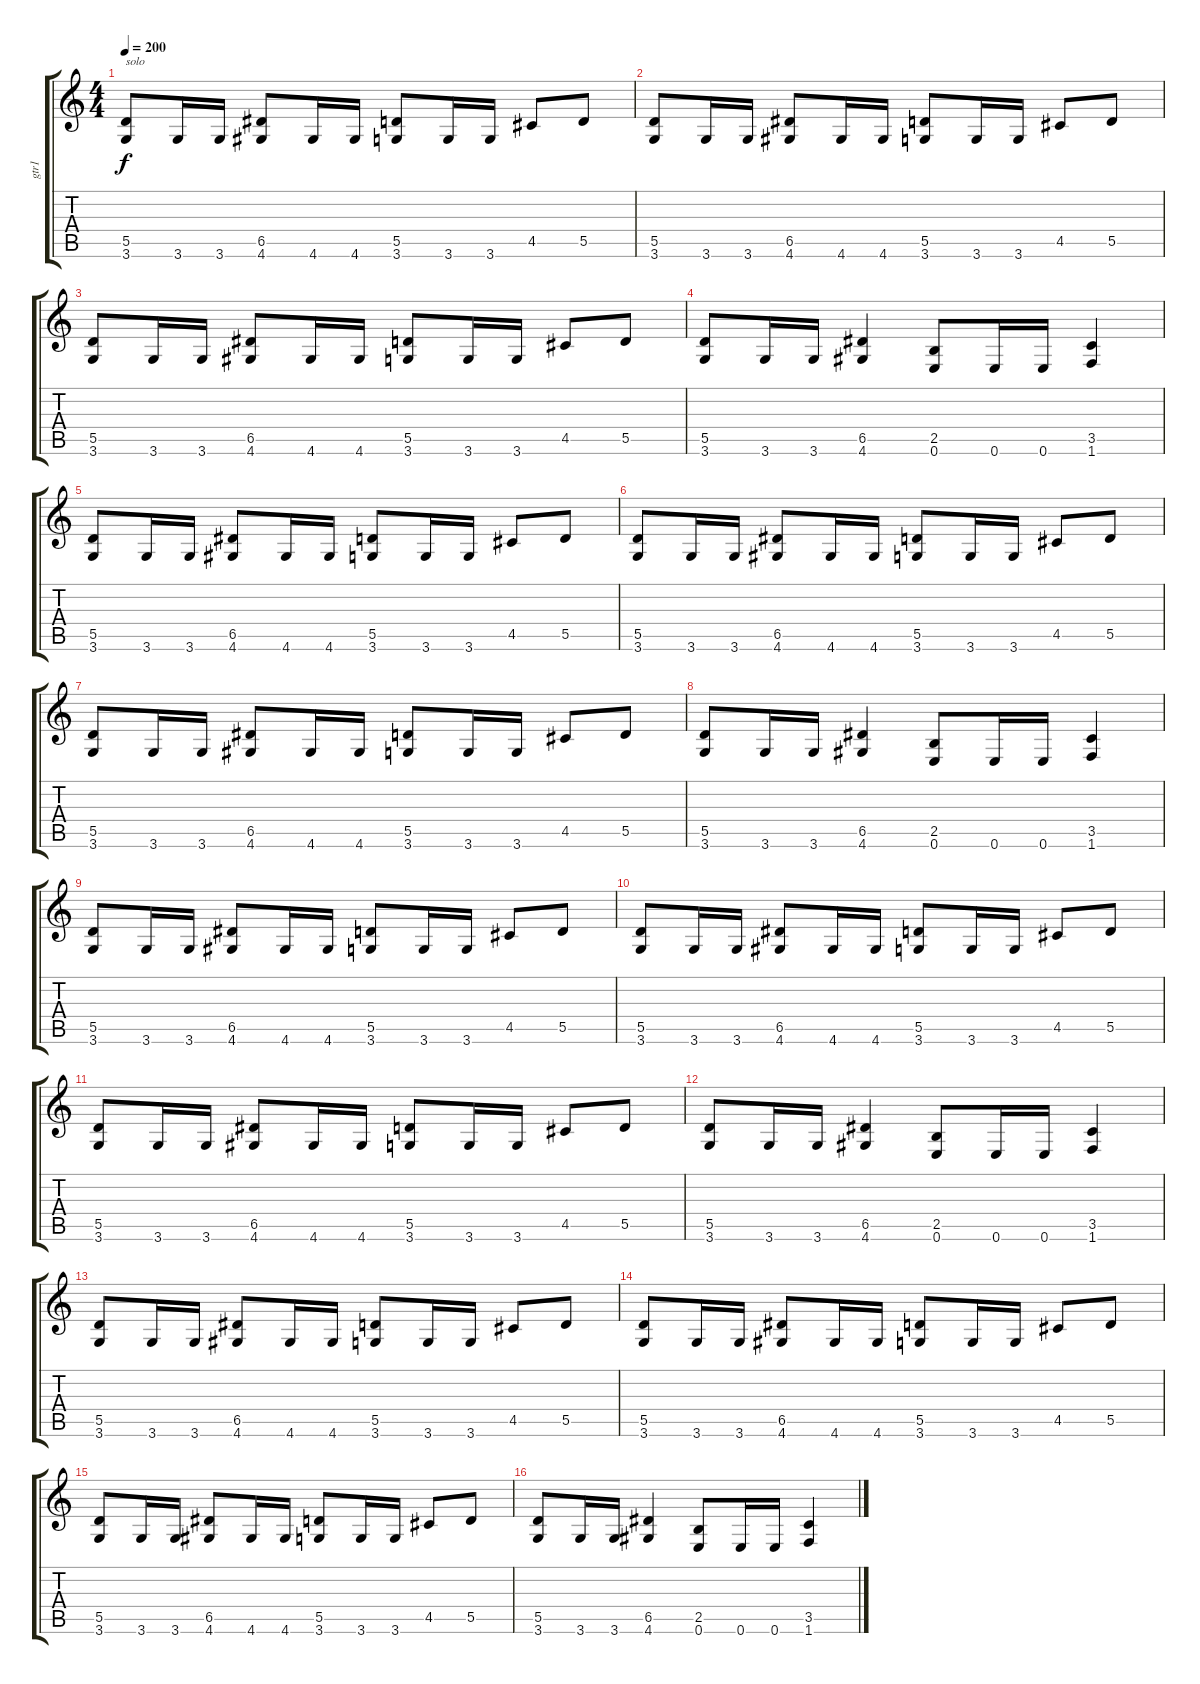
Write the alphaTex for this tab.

\track ("gtr1" "gtr1") {instrument distortionguitar}
\staff {score tabs}
\tuning (E4 B3 G3 D3 A2 E2) {hide}
\ts (4 4)
\tempo 200
\clef g2
\ks c
(5.5 3.6).8{txt "solo" dy f} 3.6.16 3.6.16 (6.5 4.6).8 4.6.16 4.6.16 (5.5 3.6).8 3.6.16 3.6.16 4.5.8 5.5.8 |
(5.5 3.6).8 3.6.16 3.6.16 (6.5 4.6).8 4.6.16 4.6.16 (5.5 3.6).8 3.6.16 3.6.16 4.5.8 5.5.8 |
(5.5 3.6).8 3.6.16 3.6.16 (6.5 4.6).8 4.6.16 4.6.16 (5.5 3.6).8 3.6.16 3.6.16 4.5.8 5.5.8 |
(5.5 3.6).8 3.6.16 3.6.16 (6.5 4.6).4 (2.5 0.6).8 0.6.16 0.6.16 (3.5 1.6).4 |
(5.5 3.6).8 3.6.16 3.6.16 (6.5 4.6).8 4.6.16 4.6.16 (5.5 3.6).8 3.6.16 3.6.16 4.5.8 5.5.8 |
(5.5 3.6).8 3.6.16 3.6.16 (6.5 4.6).8 4.6.16 4.6.16 (5.5 3.6).8 3.6.16 3.6.16 4.5.8 5.5.8 |
(5.5 3.6).8 3.6.16 3.6.16 (6.5 4.6).8 4.6.16 4.6.16 (5.5 3.6).8 3.6.16 3.6.16 4.5.8 5.5.8 |
(5.5 3.6).8 3.6.16 3.6.16 (6.5 4.6).4 (2.5 0.6).8 0.6.16 0.6.16 (3.5 1.6).4 |
(5.5 3.6).8 3.6.16 3.6.16 (6.5 4.6).8 4.6.16 4.6.16 (5.5 3.6).8 3.6.16 3.6.16 4.5.8 5.5.8 |
(5.5 3.6).8 3.6.16 3.6.16 (6.5 4.6).8 4.6.16 4.6.16 (5.5 3.6).8 3.6.16 3.6.16 4.5.8 5.5.8 |
(5.5 3.6).8 3.6.16 3.6.16 (6.5 4.6).8 4.6.16 4.6.16 (5.5 3.6).8 3.6.16 3.6.16 4.5.8 5.5.8 |
(5.5 3.6).8 3.6.16 3.6.16 (6.5 4.6).4 (2.5 0.6).8 0.6.16 0.6.16 (3.5 1.6).4 |
(5.5 3.6).8 3.6.16 3.6.16 (6.5 4.6).8 4.6.16 4.6.16 (5.5 3.6).8 3.6.16 3.6.16 4.5.8 5.5.8 |
(5.5 3.6).8 3.6.16 3.6.16 (6.5 4.6).8 4.6.16 4.6.16 (5.5 3.6).8 3.6.16 3.6.16 4.5.8 5.5.8 |
(5.5 3.6).8 3.6.16 3.6.16 (6.5 4.6).8 4.6.16 4.6.16 (5.5 3.6).8 3.6.16 3.6.16 4.5.8 5.5.8 |
(5.5 3.6).8 3.6.16 3.6.16 (6.5 4.6).4 (2.5 0.6).8 0.6.16 0.6.16 (3.5 1.6).4
